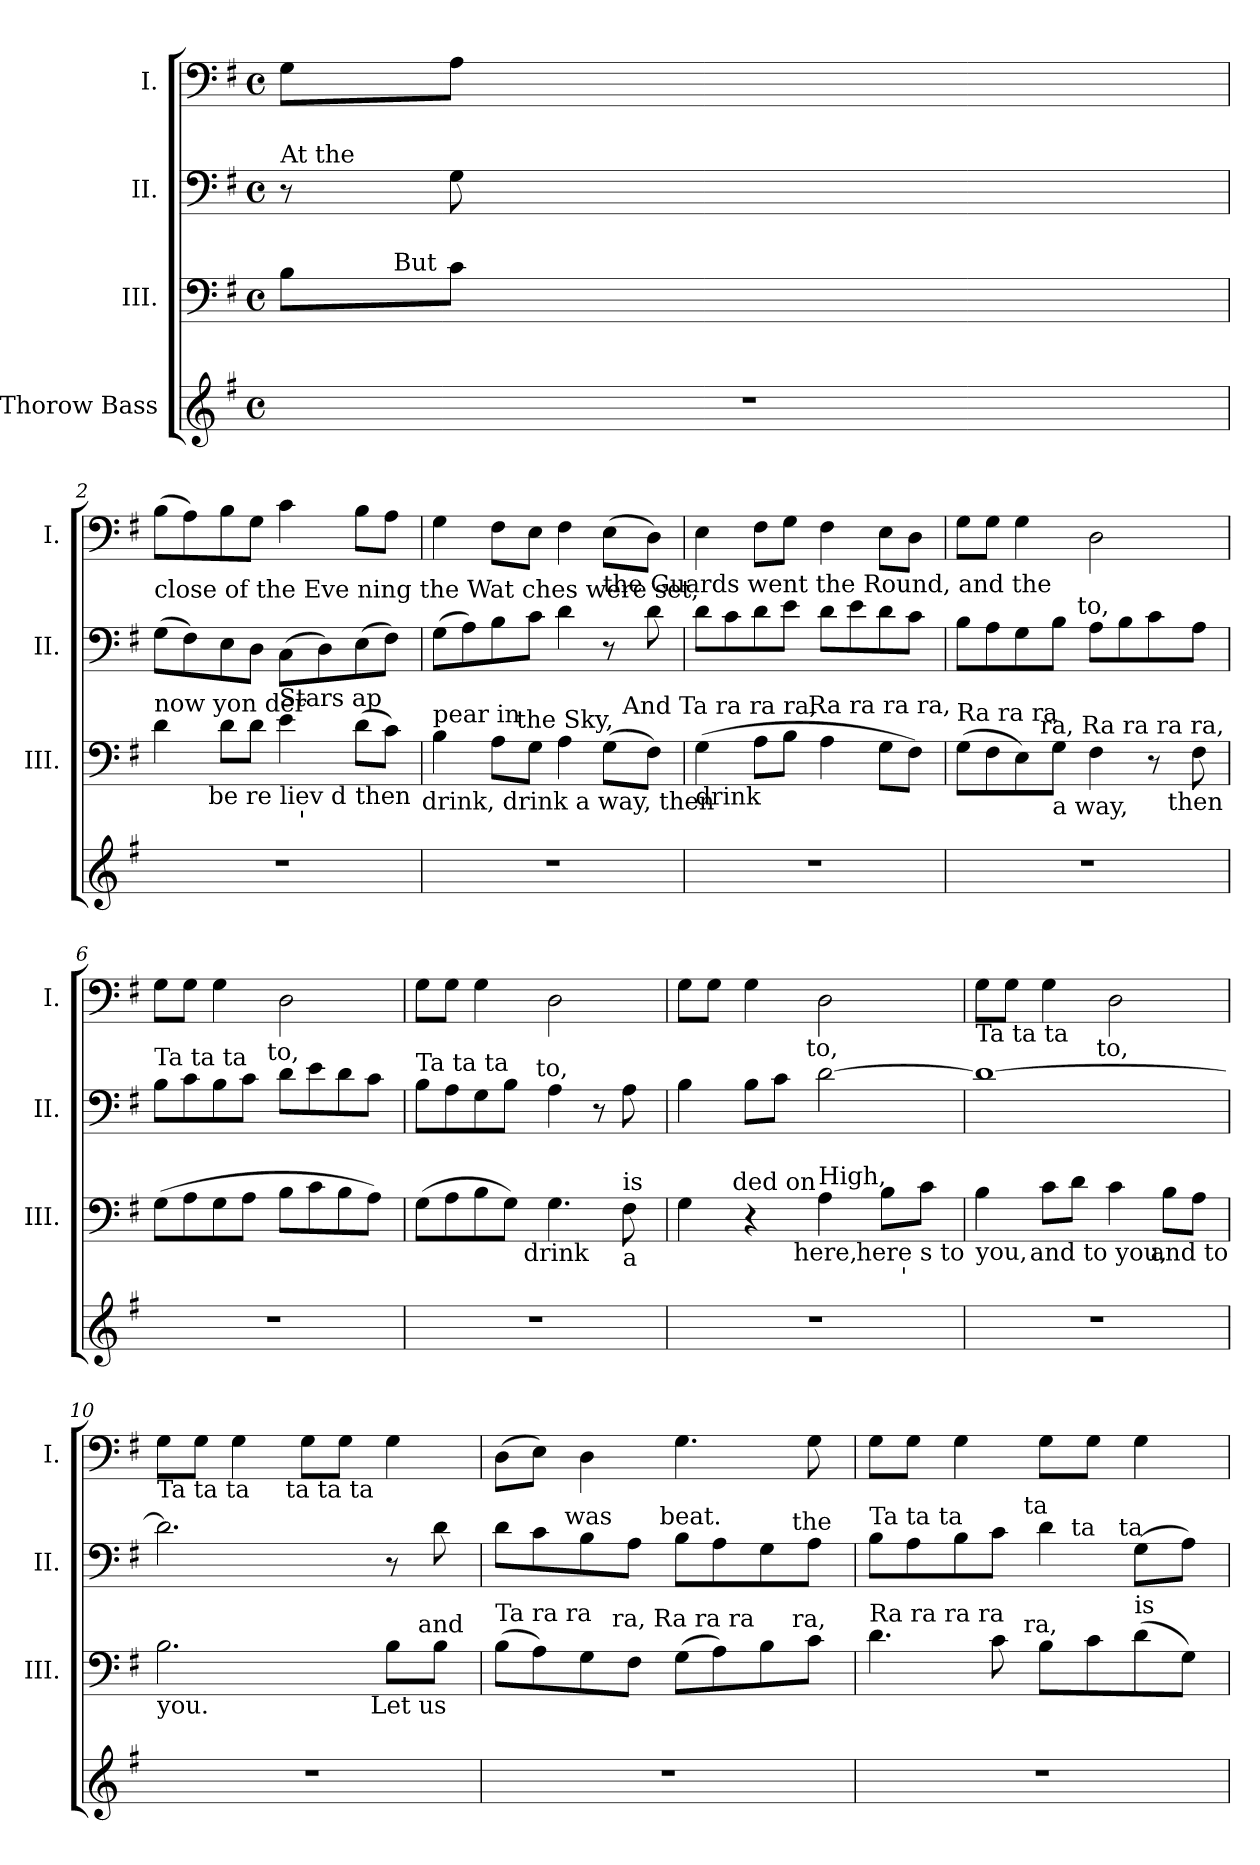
**kern	**kern	**kern	**kern
*part4	*part3	*part2	*part1
*staff4	*staff3	*staff2	*staff1
*I"Thorow Bass	*I"III.	*I"II.	*I"I.
*	*I'III.	*I'II.	*I'I.
*clefG2	*clefF4	*clefF4	*clefF4
*ITrd7c12	*	*	*
*k[f#]	*k[f#]	*k[f#]	*k[f#]
*G:	*G:	*G:	*G:
*M4/4	*M4/4	*M4/4	*M4/4
*met(c)	*met(c)	*met(c)	*met(c)
=1	=1	=1	=1
!	!	!LO:TX:a:t=At the	!
!	!LO:TX:b:t=We shall soon	!	!
*	*^	*	*
1r	8B\L	16.ryy	8r	8G\L
!	!	!LO:TX:a:t=But	!	!
.	.	2ryy	.	.
.	8c\J	.	8G\	8A\J
.	2.ryy	.	2.ryy	2.ryy
.	.	4ryy	.	.
.	.	8ryy	.	.
.	.	32ryy	.	.
=2	=2	=2	=2	=2
!	!	!	!LO:TX:a:t=close of the Eve ning the Wat ches were set,	!
!	!LO:TX:a:t=now yon der	!	!	!
*	*	*^	*	*
1r	4d\	8..ryy	2ryy	(>8G\L	(>8B\L
.	.	.	.	8F#\)	8A\)
!	!	!LO:TX:b:t=be re liev d	!	!	!
.	.	2ryy	.	.	.
.	8d\L	.	.	8E\	8B\
.	8d\J	.	.	8D\J	8G\J
!	!LO:TX:a:t=Stars ap	!	!	!	!
.	4e\	.	16ryy	(>8C\L	4c\
!	!	!	!LO:TX:b:t='	!	!
.	.	.	4..ryy	.	.
.	.	.	.	8D\)	.
.	.	4ryy	.	.	.
!	!LO:TX:b:t=then	!	!	!	!
.	(>8d\L	.	.	(>8E\	8B\L
.	8c\J)	.	.	8F#\J)	8A\J
.	.	32ryy	.	.	.
!	!LO:TX:b:t=drink, drink a way, then	!	!	!	!
=3	=3	=3	=3	=3	=3
!	!LO:TX:a:t=pear in	!	!	!	!
1r	4B\	4ryy	2ryy	(>8G\L	4G\
.	.	.	.	8A\)	.
.	8A\L	16.ryy	.	8B\	8F#\L
!	!	!LO:TX:a:t=the Sky,	!	!	!
.	.	2ryy	.	.	.
.	8G\J	.	.	8c\J	8E\J
.	4A\	.	4ryy	4d\	4F#\
!	!	!	!	!LO:TX:a:t=the Guards went the Round, and the	!
.	(>8G\L	.	16ryy	8r	(>8E\L
!	!	!	!LO:TX:a:t=And Ta ra ra ra,	!	!
.	.	.	8.ryy	.	.
.	.	8ryy	.	.	.
.	8F#\J)	.	.	8d\	8D\J)
.	.	32ryy	.	.	.
=4	=4	=4	=4	=4	=4
!	!LO:TX:b:t=drink	!	!	!	!
*	*	*v	*v	*	*
1r	(>4G\	4...ryy	8d\L	4E\
.	.	.	8c\	.
.	8A\L	.	8d\	8F#\L
.	8B\J	.	8e\J	8G\J
!	!	!LO:TX:a:t=Ra ra ra ra,	!	!
.	.	2ryy	.	.
.	4A\	.	8d\L	4F#\
.	.	.	8e\	.
.	8G\L	.	8d\	8E\L
.	8F#\J)	.	8c\J	8D\J
.	.	32ryy	.	.
!!LO:LB:g=z
=5	=5	=5	=5	=5
!	!	!	!LO:TX:a:t=Ta ta ta	!
!	!LO:TX:a:t=Ra ra ra	!	!	!
*	*	*^	*^	*
1r	(>8G\L	4ryy	2ryy	8B\L	4...ryy	8G\L
.	8F#\	.	.	8A\	.	8G\J
.	8E\)	16.ryy	.	8G\	.	4G\
!	!	!LO:TX:a:t=ra, Ra ra ra ra,	!	!	!	!
.	.	2ryy	.	.	.	.
!	!LO:TX:b:t=a way,	!	!	!	!	!
.	8G\J	.	.	8B\J	.	.
!	!	!	!	!	!LO:TX:a:t=to,	!
.	.	.	.	.	2ryy	.
.	4F#\	.	4ryy	8A\L	.	2D\
.	.	.	.	8B\	.	.
.	8r	.	16ryy	8c\	.	.
!	!	!	!LO:TX:b:t=then	!	!	!
.	.	.	8.ryy	.	.	.
.	.	8ryy	.	.	.	.
.	8F#\	.	.	8A\J	.	.
.	.	32ryy	.	.	32ryy	.
=6	=6	=6	=6	=6	=6	=6
!	!	!	!	!LO:TX:a:t=Ta ta ta	!	!
!	!LO:TX:a:t=Ra ra ra ra, Ra ra ra ra,	!	!	!	!	!
!	!LO:TX:b:t=drink,	!	!	!	!	!
*	*v	*v	*v	*	*	*
1r	(>8G\L	8B\L	4...ryy	8G\L
.	8A\	8c\	.	8G\J
.	8G\	8B\	.	4G\
.	8A\J	8c\J	.	.
!	!	!	!LO:TX:a:t=to,	!
.	.	.	2ryy	.
.	8B\L	8d\L	.	2D\
.	8c\	8e\	.	.
.	8B\	8d\	.	.
.	8A\J)	8c\J	.	.
.	.	.	32ryy	.
=7	=7	=7	=7	=7
!	!	!LO:TX:a:t=Ta ta ta	!	!
!	!LO:TX:a:t=Ra ra ra ra ra	!	!	!
!	!LO:TX:b:t=drink,	!	!	!
*	*^	*	*	*
1r	(>8G\L	4..ryy	8B\L	4...ryy	8G\L
.	8A\	.	8A\	.	8G\J
.	8B\	.	8G\	.	4G\
.	8G\J)	.	8B\J	.	.
!	!	!LO:TX:b:t=drink	!	!	!
.	.	2ryy	.	.	.
!	!	!	!	!LO:TX:a:t=to,	!
.	.	.	.	2ryy	.
.	4.G\	.	4A\	.	2D\
.	.	.	8r	.	.
!	!LO:TX:b:t=a	!	!	!	!
!	!LO:TX:a:t=is	!	!	!	!
.	8F#\	.	8A\	.	.
.	.	16ryy	.	.	.
.	.	.	.	32ryy	.
!!LO:LB:g=z
=8	=8	=8	=8	=8	=8
!	!	!	!	!	!LO:TX:b:t=Ta ta ta
!	!LO:TX:a:t=soun	!	!	!	!
!	!LO:TX:b:t=way,	!	!	!	!
*	*^	*^	*	*	*^
*	*	*	*^	*	*v	*v	*	*
1r	4G\	8..ryy	4..ryy	2ryy	2ryy	4B\	8G\L	4...ryy
.	.	.	.	.	.	.	8G\J	.
!	!	!LO:TX:a:t=ded on	!	!	!	!	!	!
.	.	2ryy	.	.	.	.	.	.
.	4r	.	.	.	.	8B\L	4G\	.
.	.	.	.	.	.	8c\J	.	.
!	!	!	!LO:TX:b:t=here,	!	!	!	!	!
.	.	.	2ryy	.	.	.	.	.
!	!	!	!	!	!	!	!	!LO:TX:b:t=to,
.	.	.	.	.	.	.	.	2ryy
!	!LO:TX:a:t=High,	!	!	!	!	!	!	!
.	4A\	.	.	8.ryy	4ryy	[>2d\	2D\	.
!	!	!	!	!LO:TX:b:t=here s to	!	!	!	!
.	.	.	.	4ryy	.	.	.	.
.	.	4ryy	.	.	.	.	.	.
.	8B\L	.	.	.	16ryy	.	.	.
!	!	!	!	!	!LO:TX:b:t='	!	!	!
.	.	.	.	.	8.ryy	.	.	.
.	8c\J	.	.	.	.	.	.	.
.	.	.	16ryy	16ryy	.	.	.	.
.	.	32ryy	.	.	.	.	.	32ryy
=9	=9	=9	=9	=9	=9	=9	=9	=9
!	!	!	!	!	!	!	!LO:TX:b:t=Ta ta ta	!
!	!LO:TX:b:t=you,	!	!	!	!	!	!	!
*	*	*v	*v	*v	*v	*	*	*
1r	4B\	8..ryy	1d_	8G\L	4...ryy
.	.	.	.	8G\J	.
!	!	!LO:TX:b:t=and to you,	!	!	!
.	.	2ryy	.	.	.
.	8c\L	.	.	4G\	.
.	8d\J	.	.	.	.
!	!	!	!	!	!LO:TX:b:t=to,
.	.	.	.	.	2ryy
.	4c\	.	.	2D\	.
!	!	!LO:TX:b:t=and to	!	!	!
.	.	4ryy	.	.	.
.	8B\L	.	.	.	.
.	8A\J	.	.	.	.
.	.	32ryy	.	.	32ryy
=10	=10	=10	=10	=10	=10
!	!	!	!	!LO:TX:b:t=Ta ta ta	!
!	!LO:TX:b:t=you.	!	!	!	!
*	*	*^	*	*	*
1r	2.B\	2ryy	2ryy	2.d\]	8G\L	4...ryy
.	.	.	.	.	8G\J	.
.	.	.	.	.	4G\	.
!	!	!	!	!	!	!LO:TX:b:t=ta ta ta
.	.	.	.	.	.	2ryy
.	.	8..ryy	4ryy	.	8G\L	.
.	.	.	.	.	8G\J	.
!	!	!LO:TX:b:t=Let us	!	!	!	!
.	.	4ryy	.	.	.	.
.	8B\L	.	16.ryy	8r	4G\	.
!	!	!	!LO:TX:a:t=and	!	!	!
.	.	.	8ryy	.	.	.
.	8B\J	.	.	8d\	.	.
.	.	32ryy	32ryy	.	.	32ryy
!!LO:LB:g=z
=11	=11	=11	=11	=11	=11	=11
!	!	!	!	!LO:TX:a:t=too	!	!
!	!LO:TX:a:t=Ta ra ra	!	!	!	!	!
*	*	*	*	*^	*	*
*	*	*	*	*	*^	*	*
*	*	*v	*v	*	*	*^	*v	*v
1r	(>8B\L	4ryy	8d\L	8..ryy	4...ryy	2ryy	(>8D\L
.	8A\)	.	8c\	.	.	.	8E\J)
!	!	!	!	!LO:TX:a:t=was	!	!	!
.	.	.	.	2ryy	.	.	.
.	8G\	16.ryy	8B\	.	.	.	4D\
!	!	!LO:TX:a:t=ra, Ra ra ra	!	!	!	!	!
.	.	2ryy	.	.	.	.	.
.	8F#\J	.	8A\J	.	.	.	.
!	!	!	!	!	!LO:TX:a:t=beat.	!	!
.	.	.	.	.	2ryy	.	.
.	(>8G\L	.	8B\L	.	.	4ryy	4.G\
.	8A\)	.	8A\	.	.	.	.
.	.	.	.	4ryy	.	.	.
.	8B\	.	8G\	.	.	16.ryy	.
!	!	!	!	!	!	!LO:TX:a:t=the	!
!	!	!LO:TX:a:t=ra,	!	!	!	!	!
.	.	8ryy	.	.	.	8ryy	.
.	8c\J	.	8A\J	.	.	.	8G\
.	.	32ryy	.	32ryy	32ryy	32ryy	.
=12	=12	=12	=12	=12	=12	=12	=12
!	!	!	!LO:TX:a:t=Ta ta	!	!	!	!
!	!LO:TX:a:t=Ra ra ra ra	!	!	!	!	!	!
1r	4.d\	4...ryy	8B\L	8..ryy	4...ryy	2ryy	8G\L
.	.	.	8A\	.	.	.	8G\J
!	!	!	!	!LO:TX:a:t=ta	!	!	!
.	.	.	.	2ryy	.	.	.
.	.	.	8B\	.	.	.	4G\
.	8c\	.	8c\J	.	.	.	.
!	!	!	!	!	!LO:TX:a:t=ta	!	!
!	!	!LO:TX:a:t=ra,	!	!	!	!	!
.	.	2ryy	.	.	2ryy	.	.
.	8B\L	.	4d\	.	.	16.ryy	8G\L
!	!	!	!	!	!	!LO:TX:a:t=ta	!
.	.	.	.	.	.	4ryy	.
.	8c\	.	.	.	.	.	8G\J
!	!	!	!	!LO:TX:a:t=ta	!	!	!
.	.	.	.	4ryy	.	.	.
!	!LO:TX:a:t=is	!	!	!	!	!	!
.	(>8d\	.	(>8G\L	.	.	.	4G\
.	.	.	.	.	.	8ryy	.
.	8G\J)	.	8A\J)	.	.	.	.
.	.	32ryy	.	32ryy	32ryy	32ryy	.
*	*v	*v	*	*	*	*	*
*	*	*v	*v	*v	*v	*
=	=	=	=
*-	*-	*-	*-
